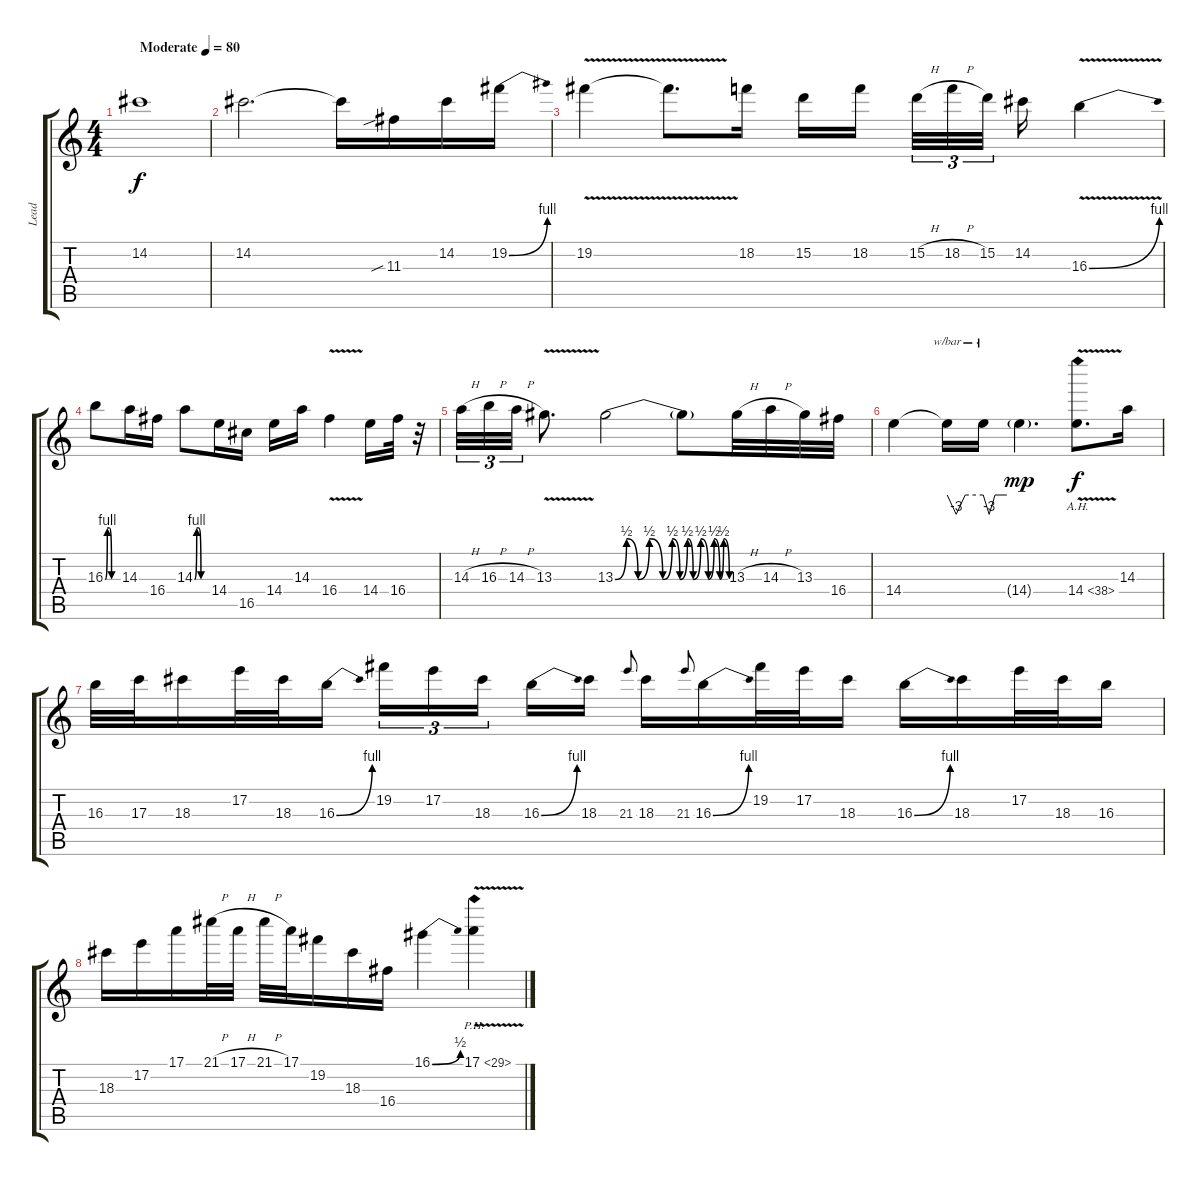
\track ("Lead" "Lead") {instrument distortionguitar}
\staff {score tabs}
\tuning (E4 B3 G3 D3 A2 E2) {hide}
\ts (4 4)
\tempo (80 "Moderate")
\clef g2
\ks c
14.2.1{dy f volume 2 instrument distortionguitar} |
14.2.2{d volume 13} 14.2{t}.16 11.3{sib}.16 14.2.16 19.2{be (bend 0 0 60 4)}.16 |
19.2{v}.4 19.2{t}.8{d} 18.2.16 15.2.16 18.2.16{beam splitsecondary} 15.2{h}.32{tu (3 2)} 18.2{h}.32{tu (3 2)} 15.2.32{tu (3 2) beam splitsecondary} 14.2.16 16.3{be (bend 0 0 60 4) v}.4 |
16.3{be (custom 0 0 10 4 20 4 30 0 60 0)}.8{instrument distortionguitar} 14.3.16{instrument distortionguitar} 16.4.16 14.3{be (custom 0 0 10 4 20 4 30 0 60 0)}.8{instrument distortionguitar} 14.4.16{instrument distortionguitar} 16.5.16 14.4.16 14.3.16 16.4{v}.4 14.4.16 16.4.32 r.32 |
14.3{h}.32{tu (3 2)} 16.3{h}.32{tu (3 2)} 14.3{h}.32{tu (3 2)} 13.3{v}.8{d} 13.3{be (custom 0 0 6 2 12 0 18 2 25 0 30 2 34 0 38 2 41 0 45 2 49 0 52 2 55 0 57 2 60 0)}.2{instrument distortionguitar} 13.3{t}.8 13.3{h}.32{instrument distortionguitar} 14.3{h}.32 13.3.32 16.4.32 |
14.4.4 14.4{t}.16{tbe (custom default 0 0 15 -12 30 0 60 0)} 14.4{t}.16{tbe (custom default 0 0 15 -12 30 0 40 0 50 0 60 0)} 14.4{g}.4{d dy mp} 14.4{ah 24 v}.8{d dy f} 14.3.16 |
16.3.32 17.3.32 18.3.16 17.2.32 18.3.32 16.3{be (bend 0 0 60 4)}.16 19.2.16{tu (3 2)} 17.2.16{tu (3 2)} 18.3.16{tu (3 2) beam splitsecondary} 16.3{be (bend 0 0 60 4)}.16 18.3.16 21.3.8{gr onbeat} 18.3.16 21.3.8{gr onbeat} 16.3{be (bend 0 0 60 4)}.16 19.2.32 17.2.32 18.3.16 16.3{be (bend 0 0 60 4)}.16 18.3.16 17.2.32 18.3.32 16.3.16 |
18.3.16 17.2.16 17.1.16 21.1{h}.32 17.1{h}.32 21.1{h}.32 17.1.32 19.2.16 18.3.16 16.4.16 16.1{be (bend 0 0 60 2)}.4 17.1{ph 12 v}.4{instrument distortionguitar}
